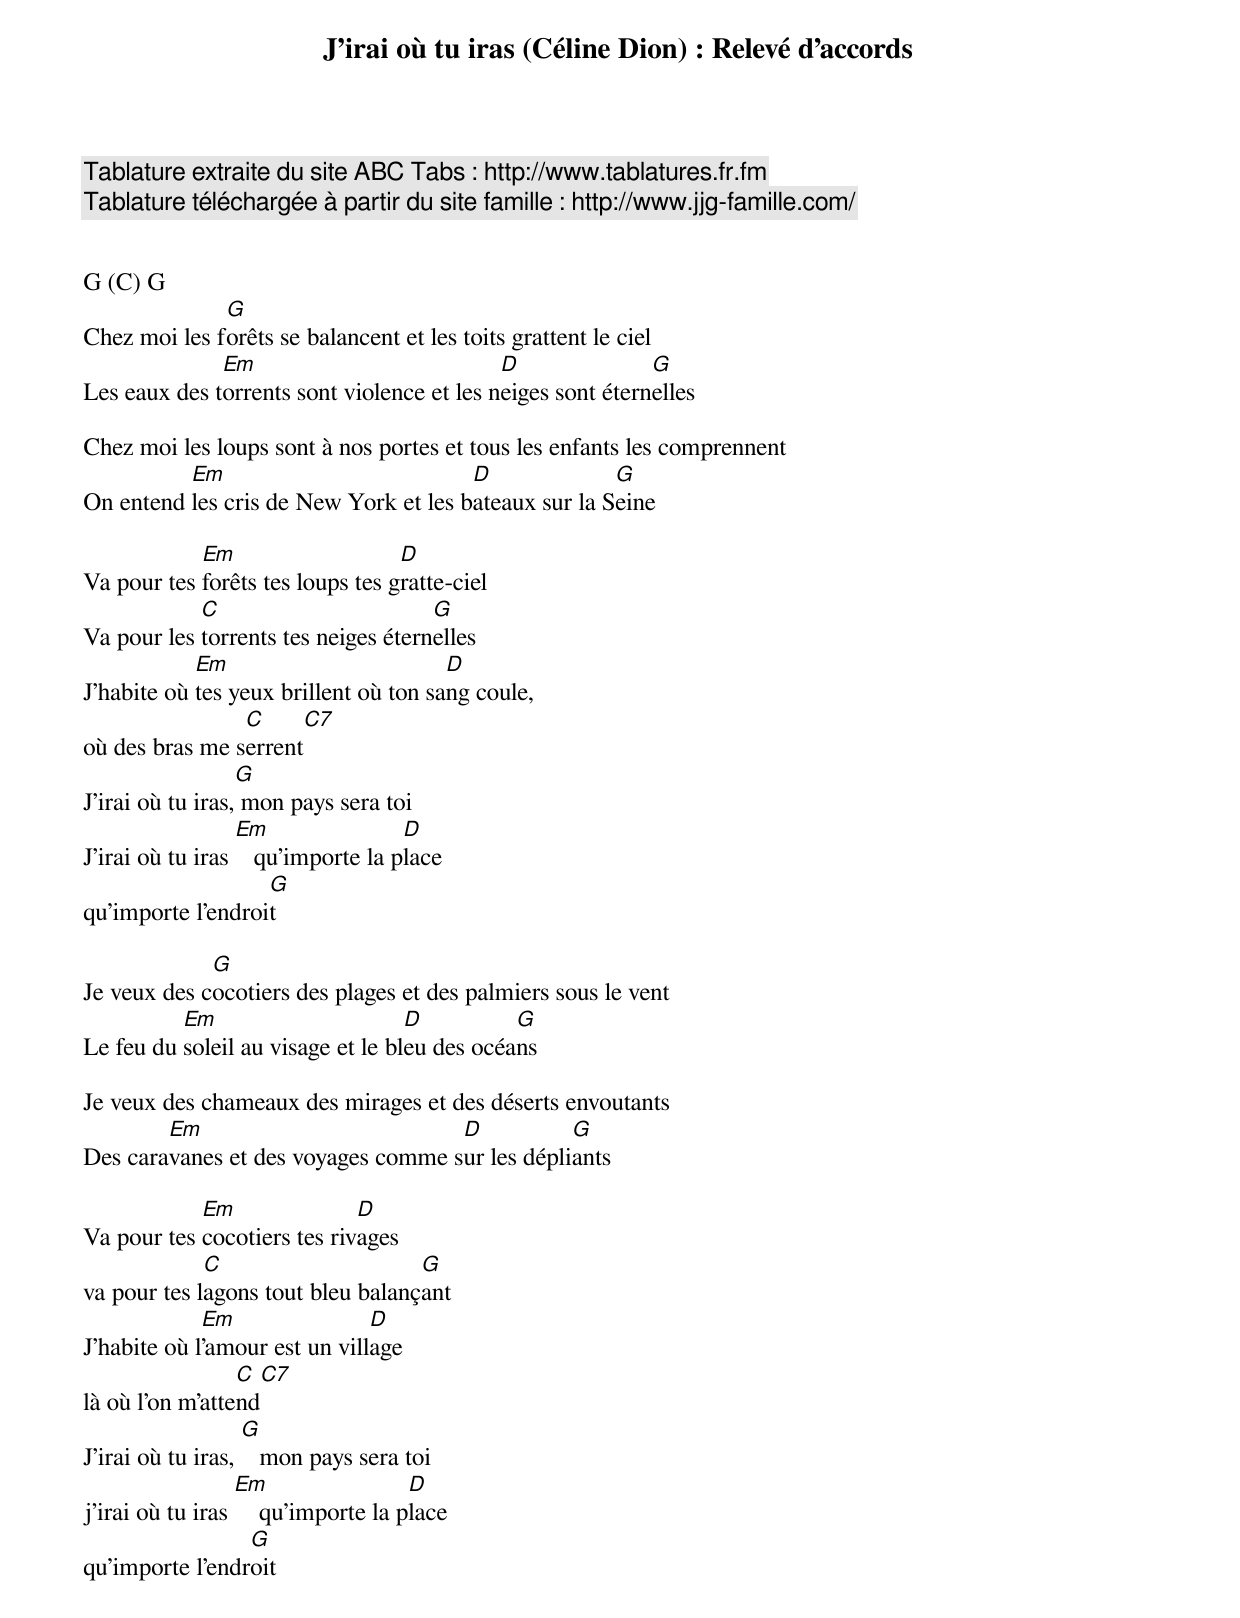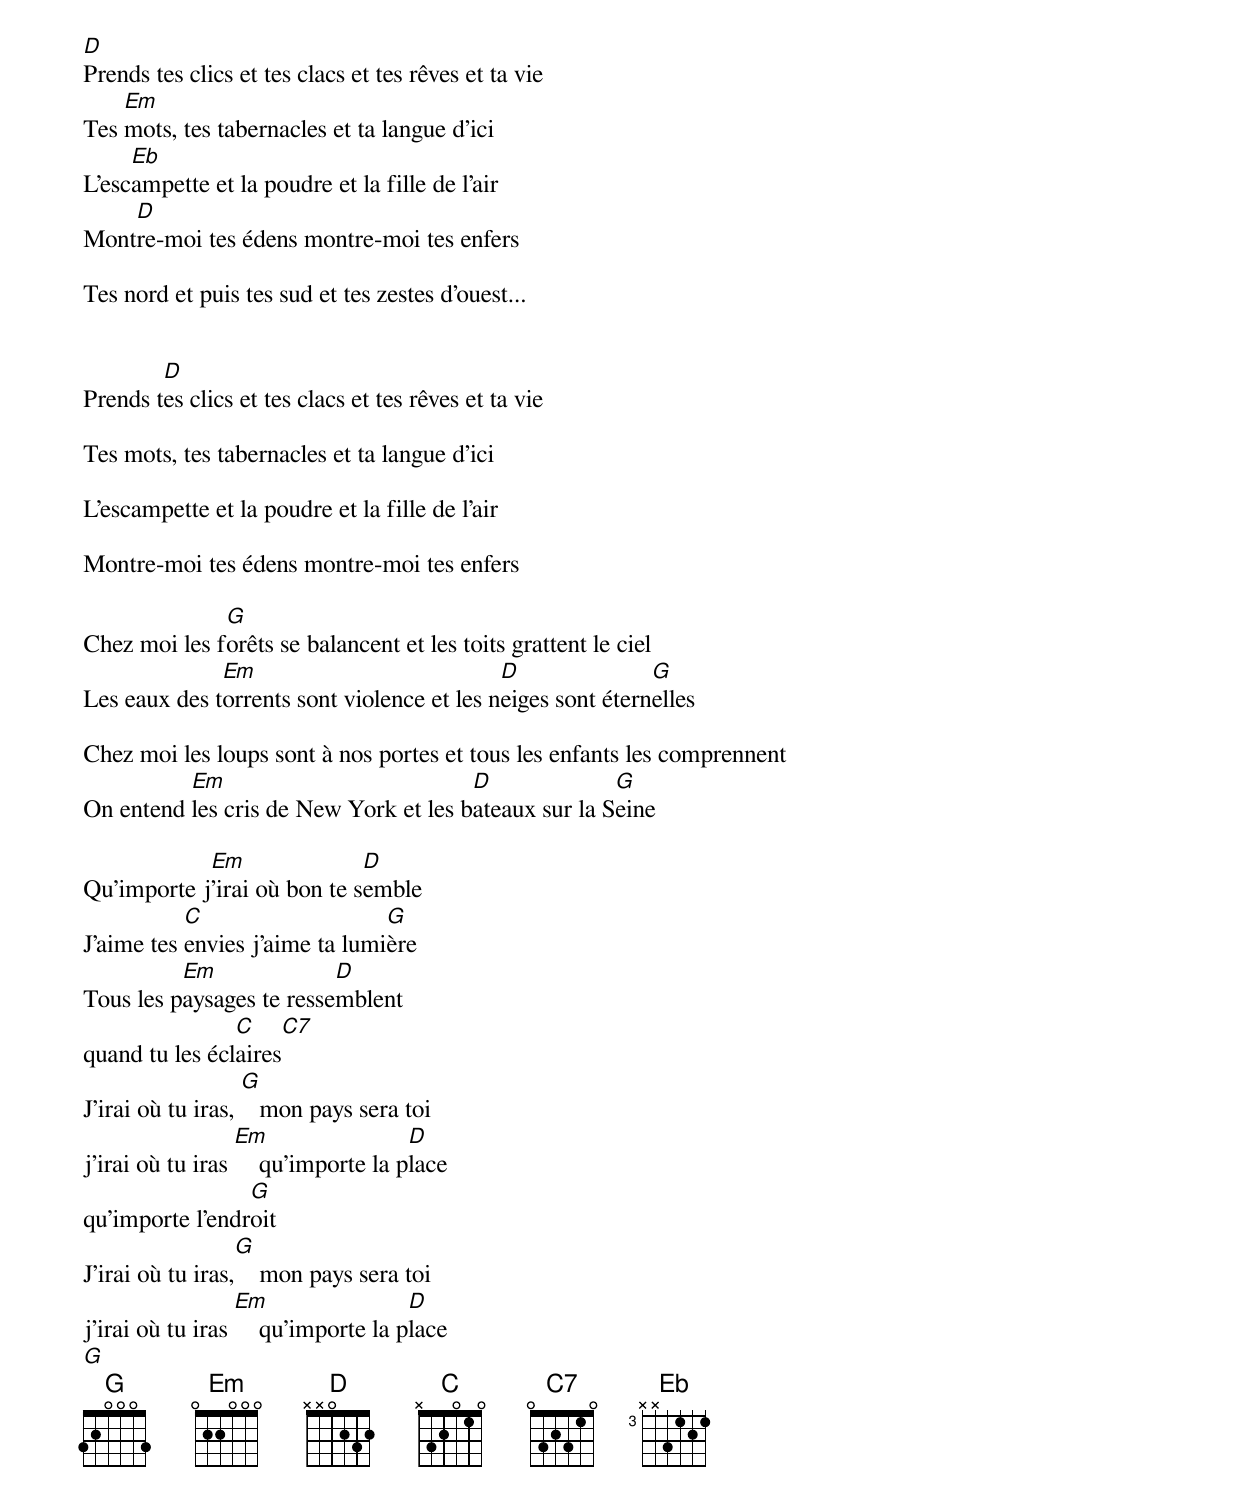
J'irai où tu iras (Céline Dion) : Relevé d'accords

Tablature extraite du site ABC Tabs : http://www.tablatures.fr.fm
Tablature téléchargée à partir du site famille : http://www.jjg-famille.com/


G (C) G
              G
Chez moi les forêts se balancent et les toits grattent le ciel
              Em                            D               G
Les eaux des torrents sont violence et les neiges sont éternelles

Chez moi les loups sont à nos portes et tous les enfants les comprennent
          Em                           D              G
On entend les cris de New York et les bateaux sur la Seine

            Em                    D
Va pour tes forêts tes loups tes gratte-ciel
            C                        G
Va pour les torrents tes neiges éternelles
            Em                         D
J'habite où tes yeux brillent où ton sang coule,
                C      C7
où des bras me serrent
                  G
J'irai où tu iras, mon pays sera toi
                  Em                D
J'irai où tu iras    qu'importe la place
                   G
qu'importe l'endroit

             G
Je veux des cocotiers des plages et des palmiers sous le vent
          Em                       D          G
Le feu du soleil au visage et le bleu des océans

Je veux des chameaux des mirages et des déserts envoutants
        Em                          D           G
Des caravanes et des voyages comme sur les dépliants

            Em               D
Va pour tes cocotiers tes rivages
             C                     G
va pour tes lagons tout bleu balançant
             Em                D
J'habite où l'amour est un village
                 C   C7
là où l'on m'attend
                   G
J'irai où tu iras,    mon pays sera toi
                  Em                 D
j'irai où tu iras     qu'importe la place
                 G
qu'importe l'endroit

D
Prends tes clics et tes clacs et tes rêves et ta vie
    Em
Tes mots, tes tabernacles et ta langue d'ici
     Eb
L'escampette et la poudre et la fille de l'air
    D
Montre-moi tes édens montre-moi tes enfers

Tes nord et puis tes sud et tes zestes d'ouest...


        D
Prends tes clics et tes clacs et tes rêves et ta vie

Tes mots, tes tabernacles et ta langue d'ici

L'escampette et la poudre et la fille de l'air

Montre-moi tes édens montre-moi tes enfers

              G
Chez moi les forêts se balancent et les toits grattent le ciel
              Em                            D               G
Les eaux des torrents sont violence et les neiges sont éternelles

Chez moi les loups sont à nos portes et tous les enfants les comprennent
          Em                           D              G
On entend les cris de New York et les bateaux sur la Seine

            Em               D
Qu'importe j'irai où bon te semble
           C                    G
J'aime tes envies j'aime ta lumière
          Em              D
Tous les paysages te ressemblent
                C    C7
quand tu les éclaires
                   G
J'irai où tu iras,    mon pays sera toi
                  Em                 D
j'irai où tu iras     qu'importe la place
                 G
qu'importe l'endroit
                  G
J'irai où tu iras,    mon pays sera toi
                  Em                 D
j'irai où tu iras     qu'importe la place
                 G
